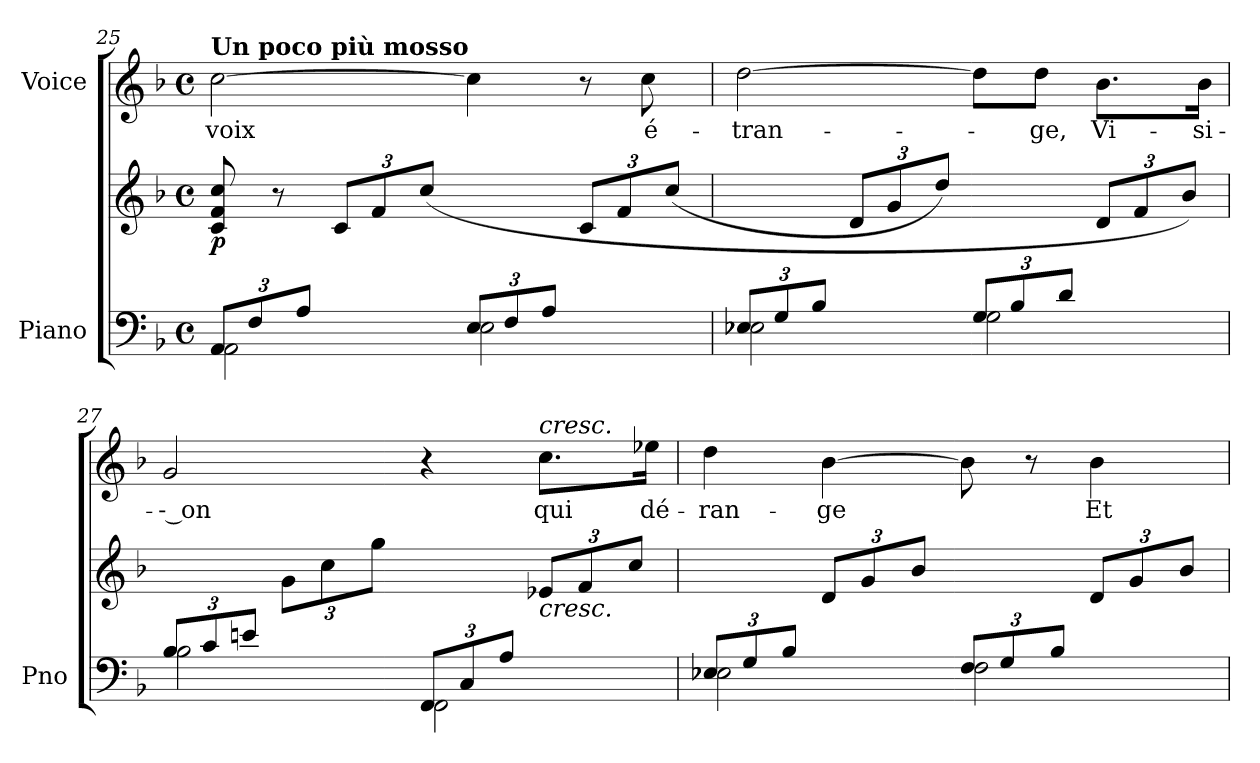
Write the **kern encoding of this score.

**kern	**kern	**dynam	**kern	**text
*part2	*part2	*part2	*part1	*part1
*staff3	*staff2	*staff2/3	*staff1	*staff1
*I"Piano	*	*	*I"Voice	*
*I'Pno	*	*	*	*
*clefF4	*clefG2	*	*clefG2	*
*k[b-]	*k[b-]	*	*k[b-]	*
*M4/4	*M4/4	*	*M4/4	*
*met(c)	*met(c)	*	*met(c)	*
*Xbrackettup	*	*	*	*
=25	=25	=25	=25	=25
*^	*	*	*	*
!	!	!	!	!LO:TX:a:B:t=Un poco più mosso	!
!	!	!	!LO:DY:b	!	!LO:LY:b
(<12AA/L	2AA\	8c/ 8f/ 8cc/	p	[2cc\	voix
12F/	.	.	.	.	.
.	.	8r	.	.	.
12A/J	.	.	.	.	.
*	*	*Xbrackettup	*	*	*
8ryy	.	12c/L	.	.	.
.	.	12f/	.	.	.
16ryy	.	.	.	.	.
.	.	(12cc/J	.	.	.
16ryy	.	.	.	.	.
(<12E/L	2E\	4ryy	.	4cc\]	.
12F/	.	.	.	.	.
12A/J	.	.	.	.	.
8ryy	.	12c/L	.	8r	.
.	.	12f/	.	.	.
!	!	!	!	!	!LO:LY:b
16ryy	.	.	.	8cc\	é-
.	.	(12cc/J	.	.	.
16ryy	.	.	.	.	.
=26	=26	=26	=26	=26	=26
!	!	!	!	!	!LO:LY:b
(<12E-X/L	2E-\	4ryy	.	[2dd\	-tran-
12G/	.	.	.	.	.
12B-/J	.	.	.	.	.
8ryy	.	12d/L	.	.	.
.	.	12g/	.	.	.
8ryy	.	.	.	.	.
.	.	12dd/J)	.	.	.
(<12G/L	2G\	4ryy	.	8dd\L]	.
12B-/	.	.	.	.	.
!	!	!	!	!	!LO:LY:b
.	.	.	.	8dd\J	-ge,
12d/J	.	.	.	.	.
!	!	!	!	!	!LO:LY:b
8ryy	.	12d/L	.	8.b-\L	Vi-
.	.	12f/	.	.	.
16ryy	.	.	.	.	.
.	.	12b-/J)	.	.	.
!	!	!	!	!	!LO:LY:b
16ryy	.	.	.	16b-\Jk	-si-
!!LO:PB:g=z
=27	=27	=27	=27	=27	=27
!	!	!	!	!	!LO:LY:b
(12B-/L	2B-\	4ryy	.	2g/	-- on
12c/	.	.	.	.	.
12en/J	.	.	.	.	.
8ryy	.	12g\L	.	.	.
.	.	12cc\	.	.	.
16ryy	.	.	.	.	.
.	.	12gg\J)	.	.	.
16ryy	.	.	.	.	.
(12FF/L	2FF\	4ryy	.	4r	.
12C/	.	.	.	.	.
12A/J	.	.	.	.	.
!	!	!	!	!LO:TX:a:i:t=cresc.	!
!	!	!LO:TX:b:i:t=cresc.	!	!	!
!	!	!	!	!	!LO:LY:b
8ryy	.	12e-X/L	.	8.cc\L	qui
.	.	12f/	.	.	.
16ryy	.	.	.	.	.
.	.	12cc/J)	.	.	.
!	!	!	!	!	!LO:LY:b
16ryy	.	.	.	16ee-X\Jk	dé-
=28	=28	=28	=28	=28	=28
!	!	!	!	!	!LO:LY:b
12E-X/L	2E-\	4ryy	.	4dd\	-ran-
12G/	.	.	.	.	.
12B-/J	.	.	.	.	.
!	!	!	!	!	!LO:LY:b
8ryy	.	12d/L	.	[4b-\	-ge
.	.	12g/	.	.	.
16ryy	.	.	.	.	.
.	.	12b-/J)	.	.	.
16ryy	.	.	.	.	.
12F/L	2F\	4ryy	.	8b-\]	.
12G/	.	.	.	.	.
.	.	.	.	8r	.
12B-/J	.	.	.	.	.
!	!	!	!	!	!LO:LY:b
8ryy	.	12d/L	.	4b-\	Et
.	.	12g/	.	.	.
16ryy	.	.	.	.	.
.	.	12b-/J)	.	.	.
16ryy	.	.	.	.	.
*v	*v	*	*	*	*
=	=	=	=	=
*-	*-	*-	*-	*-
